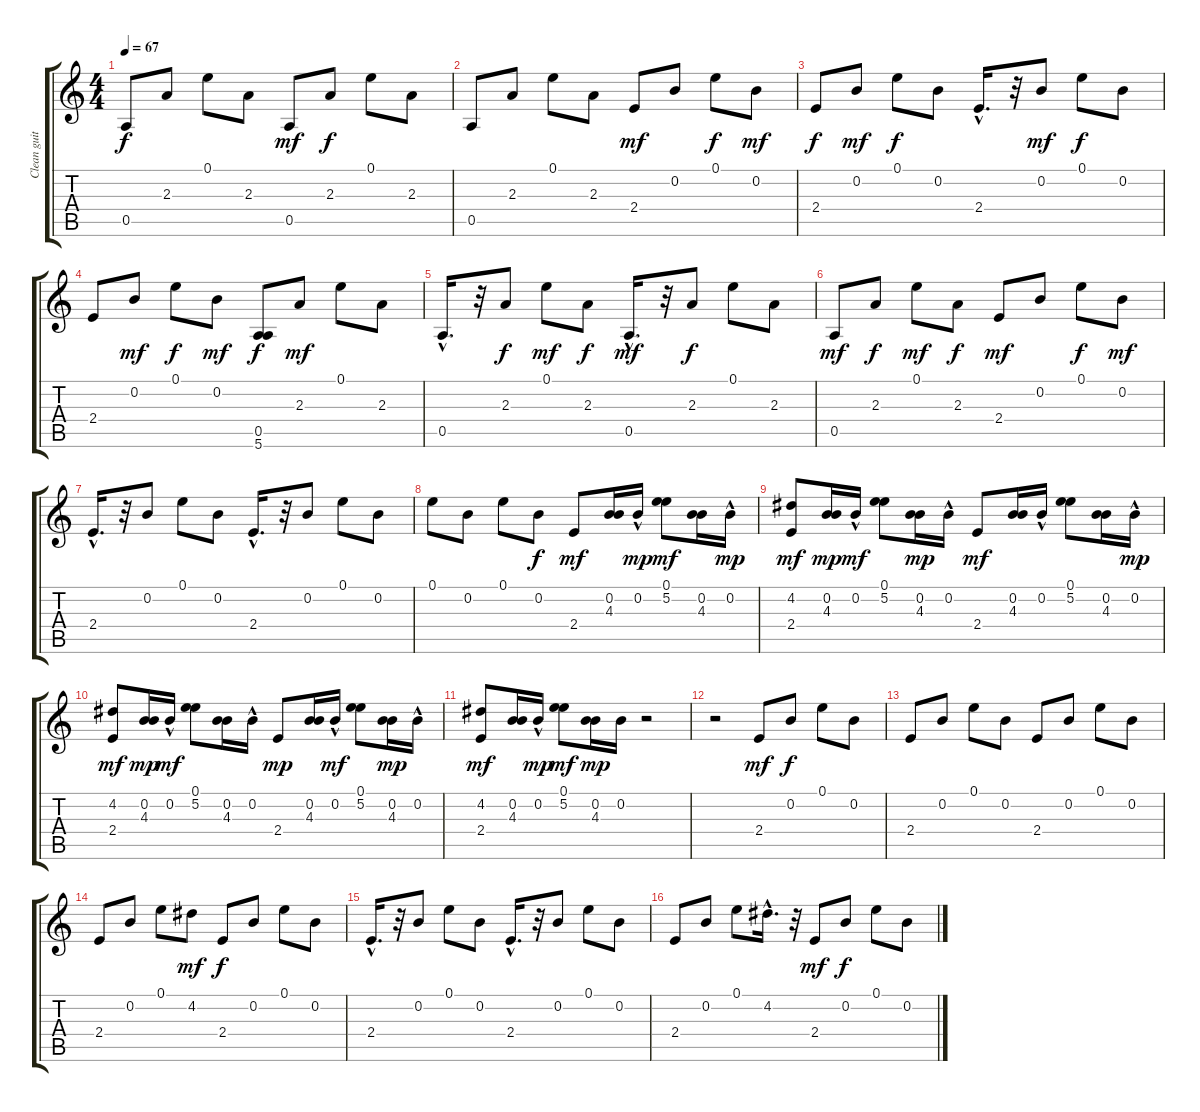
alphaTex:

\track ("Clean guit" "Clean guit") {instrument electricguitarclean}
\staff {score tabs}
\tuning (E4 B3 G3 D3 A2 E2) {hide}
\ts (4 4)
\tempo 67
\clef g2
\ks c
0.5.8{dy f} 2.3.8 0.1.8 2.3.8 0.5.8{dy mf} 2.3.8{dy f} 0.1.8 2.3.8 |
0.5.8 2.3.8 0.1.8 2.3.8 2.4.8{dy mf} 0.2.8 0.1.8{dy f} 0.2.8{dy mf} |
2.4.8{dy f} 0.2.8{dy mf} 0.1.8{dy f} 0.2.8 2.4{hac}.16{d} r.32 0.2.8{dy mf} 0.1.8{dy f} 0.2.8 |
2.4.8 0.2.8{dy mf} 0.1.8{dy f} 0.2.8{dy mf} (0.5 5.6).8{dy f} 2.3.8{dy mf} 0.1.8 2.3.8 |
0.5{hac}.16{d} r.32 2.3.8{dy f} 0.1.8{dy mf} 2.3.8{dy f} 0.5{hac}.16{d dy mf} r.32 2.3.8{dy f} 0.1.8 2.3.8 |
0.5.8{dy mf} 2.3.8{dy f} 0.1.8{dy mf} 2.3.8{dy f} 2.4.8{dy mf} 0.2.8 0.1.8{dy f} 0.2.8{dy mf} |
2.4{hac}.16{d} r.32 0.2.8 0.1.8 0.2.8 2.4{hac}.16{d} r.32 0.2.8 0.1.8 0.2.8 |
0.1.8{volume 10} 0.2.8{volume 10} 0.1.8 0.2.8{dy f volume 10} 2.4.8{dy mf volume 10} (0.2 4.3).16 0.2{hac}.16{dy mp} (0.1 5.2).8{dy mf} (0.2 4.3).16 0.2{hac}.16{dy mp} |
(4.2 2.4).8{dy mf} (0.2 4.3).16{dy mp} 0.2{hac}.16{dy mf} (0.1 5.2).8 (0.2 4.3).16{dy mp} 0.2{hac}.16 2.4.8{dy mf} (0.2 4.3).16 0.2{hac}.16 (0.1 5.2).8 (0.2 4.3).16 0.2{hac}.16{dy mp} |
(4.2 2.4).8{dy mf} (0.2 4.3).16{dy mp} 0.2{hac}.16{dy mf} (0.1 5.2).8 (0.2 4.3).16 0.2{hac}.16 2.4.8{dy mp} (0.2 4.3).16 0.2{hac}.16{dy mf} (0.1 5.2).8 (0.2 4.3).16{dy mp} 0.2{hac}.16 |
(4.2 2.4).8{dy mf} (0.2 4.3).16 0.2{hac}.16{dy mp} (0.1 5.2).8{dy mf} (0.2 4.3).16{dy mp} 0.2.16 r.2 |
r.2 2.4.8{dy mf} 0.2.8{dy f} 0.1.8 0.2.8 |
2.4.8 0.2.8 0.1.8 0.2.8 2.4.8 0.2.8 0.1.8 0.2.8 |
2.4.8 0.2.8 0.1.8 4.2.8{dy mf} 2.4.8{dy f} 0.2.8 0.1.8 0.2.8 |
2.4{hac}.16{d} r.32 0.2.8 0.1.8 0.2.8 2.4{hac}.16{d} r.32 0.2.8 0.1.8 0.2.8 |
2.4.8 0.2.8 0.1.8 4.2{hac}.16{d} r.32 2.4.8{dy mf} 0.2.8{dy f} 0.1.8 0.2.8
